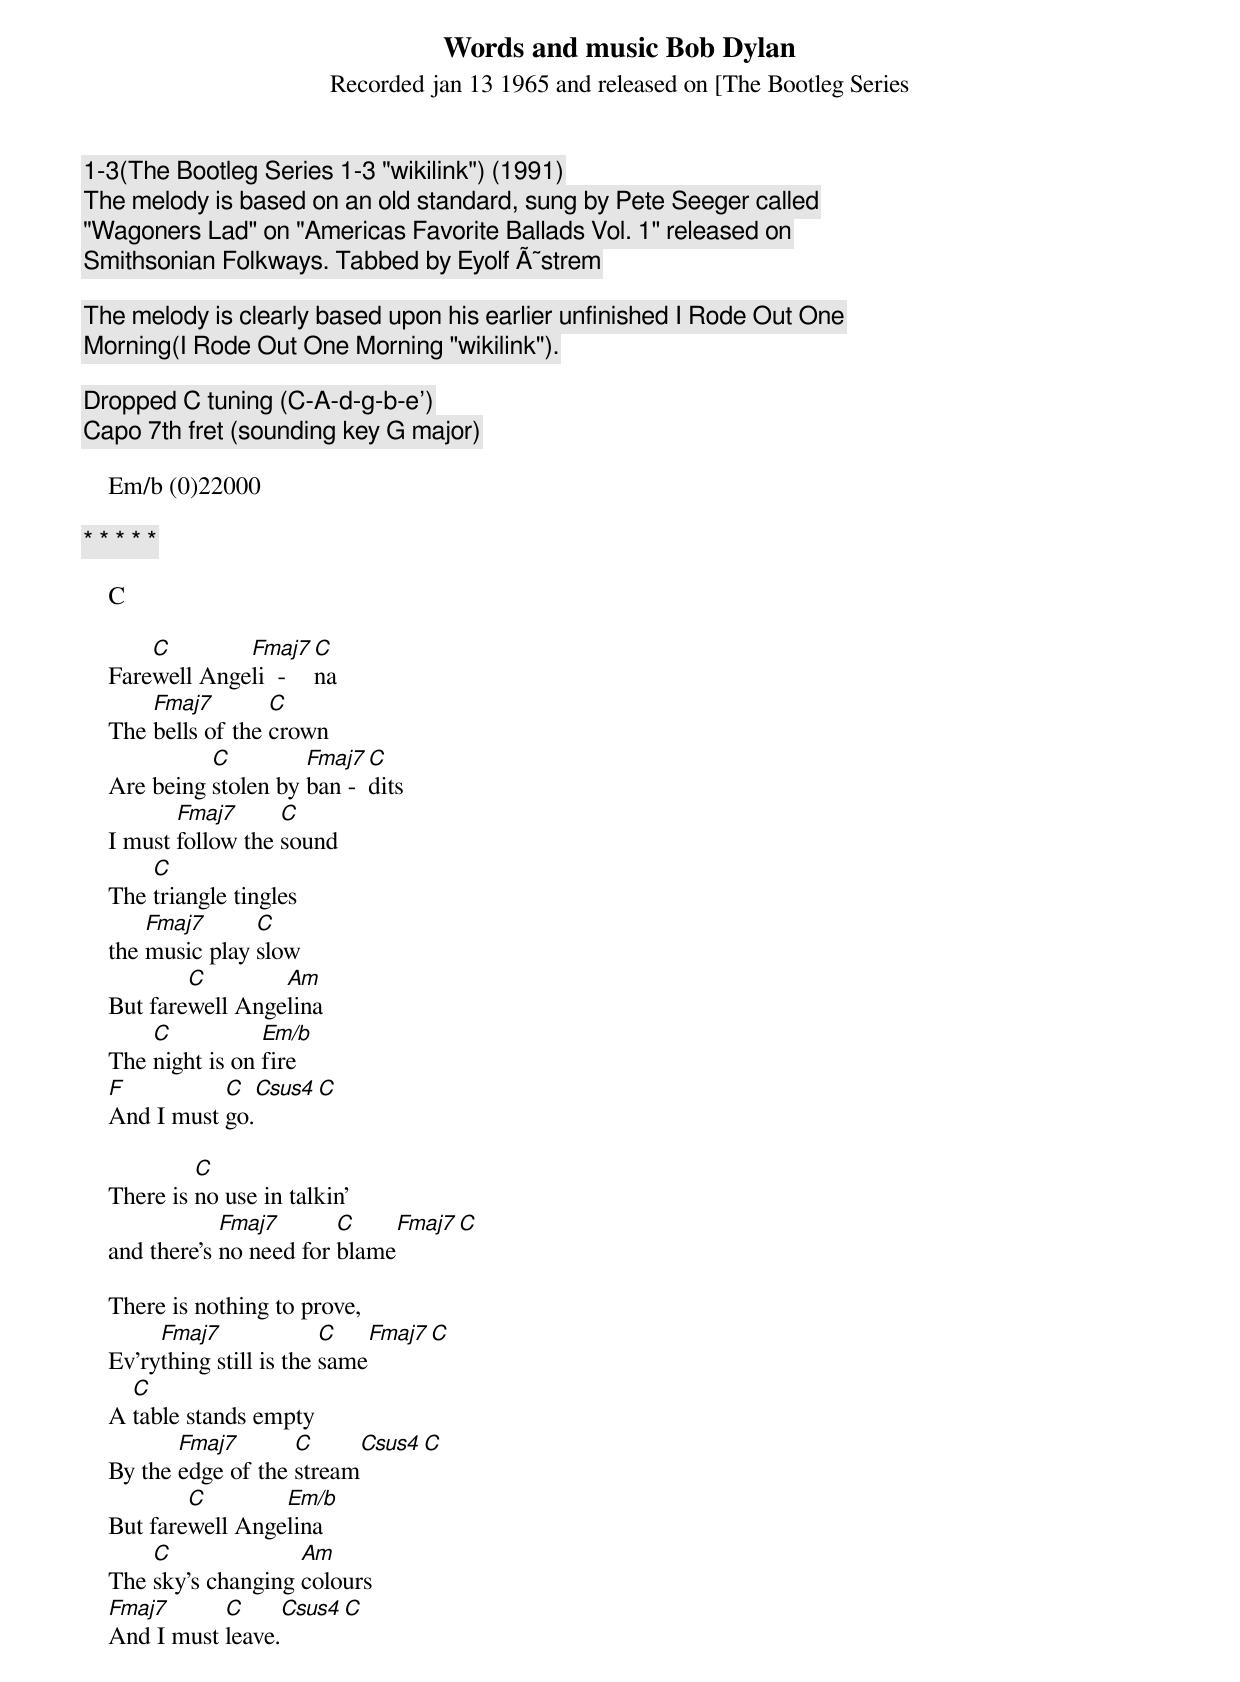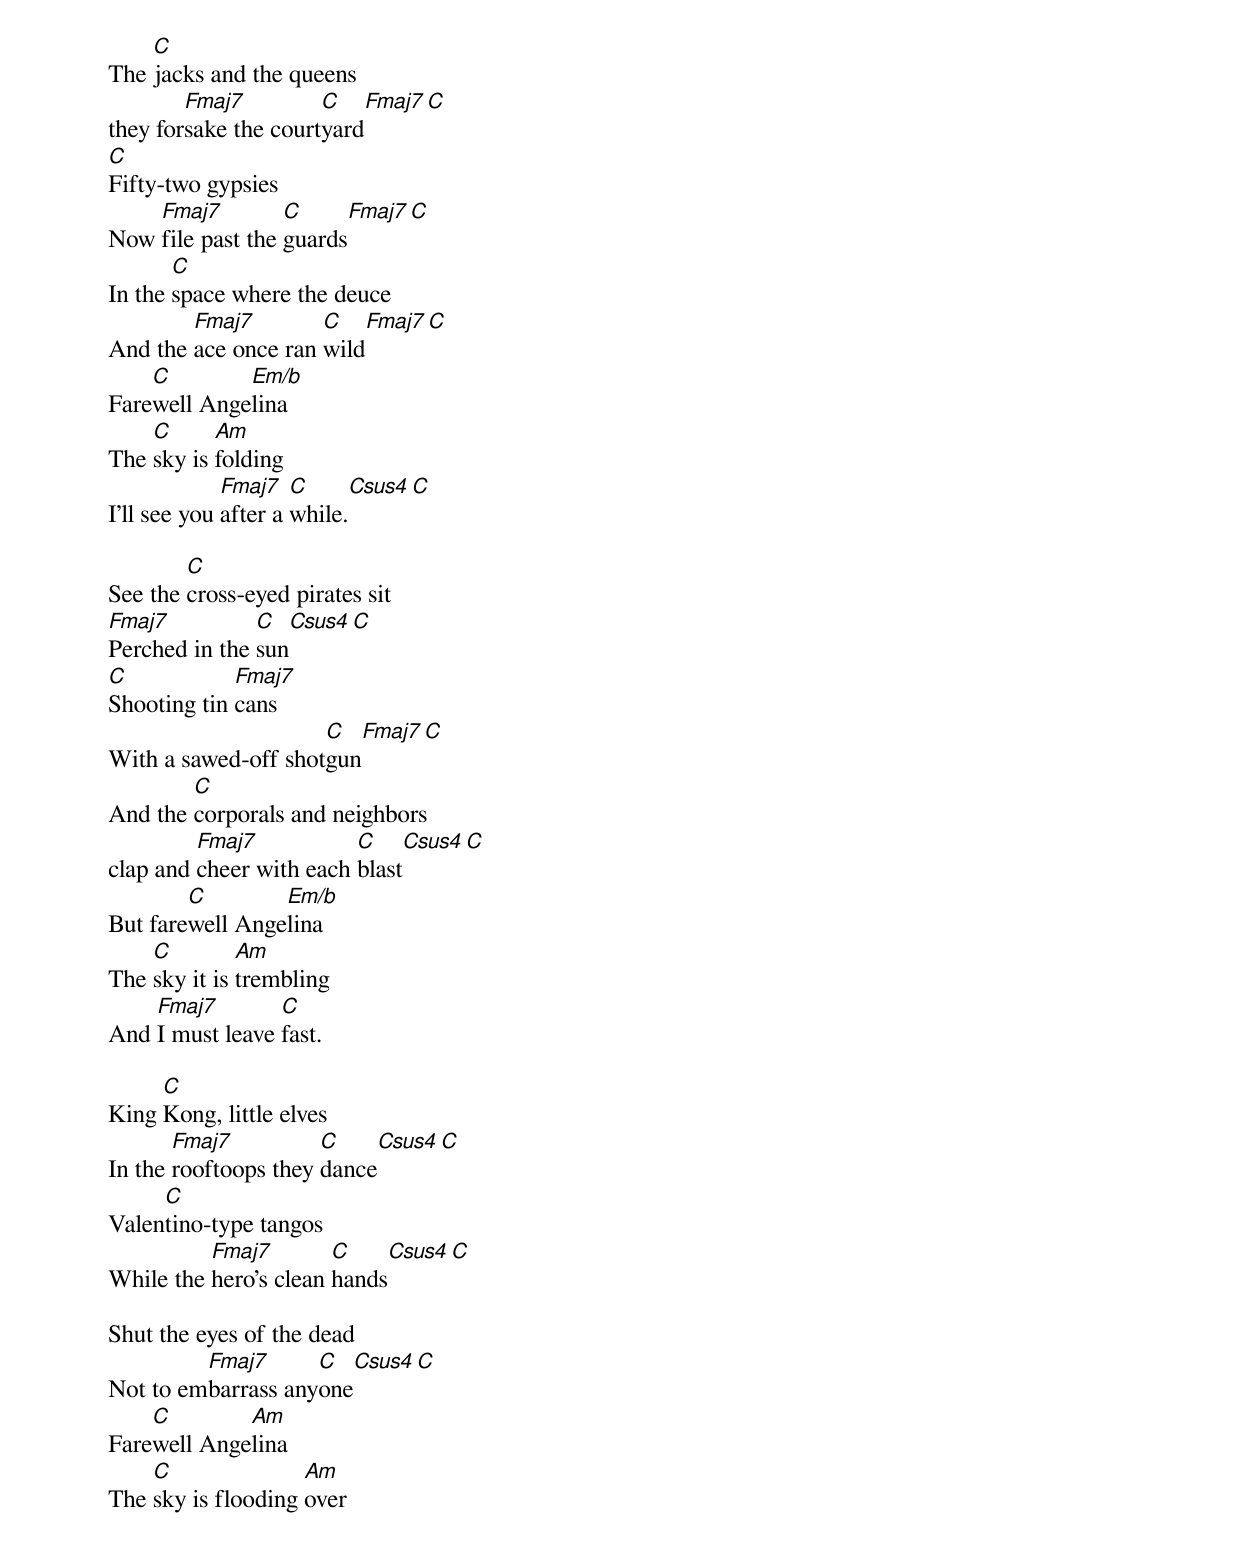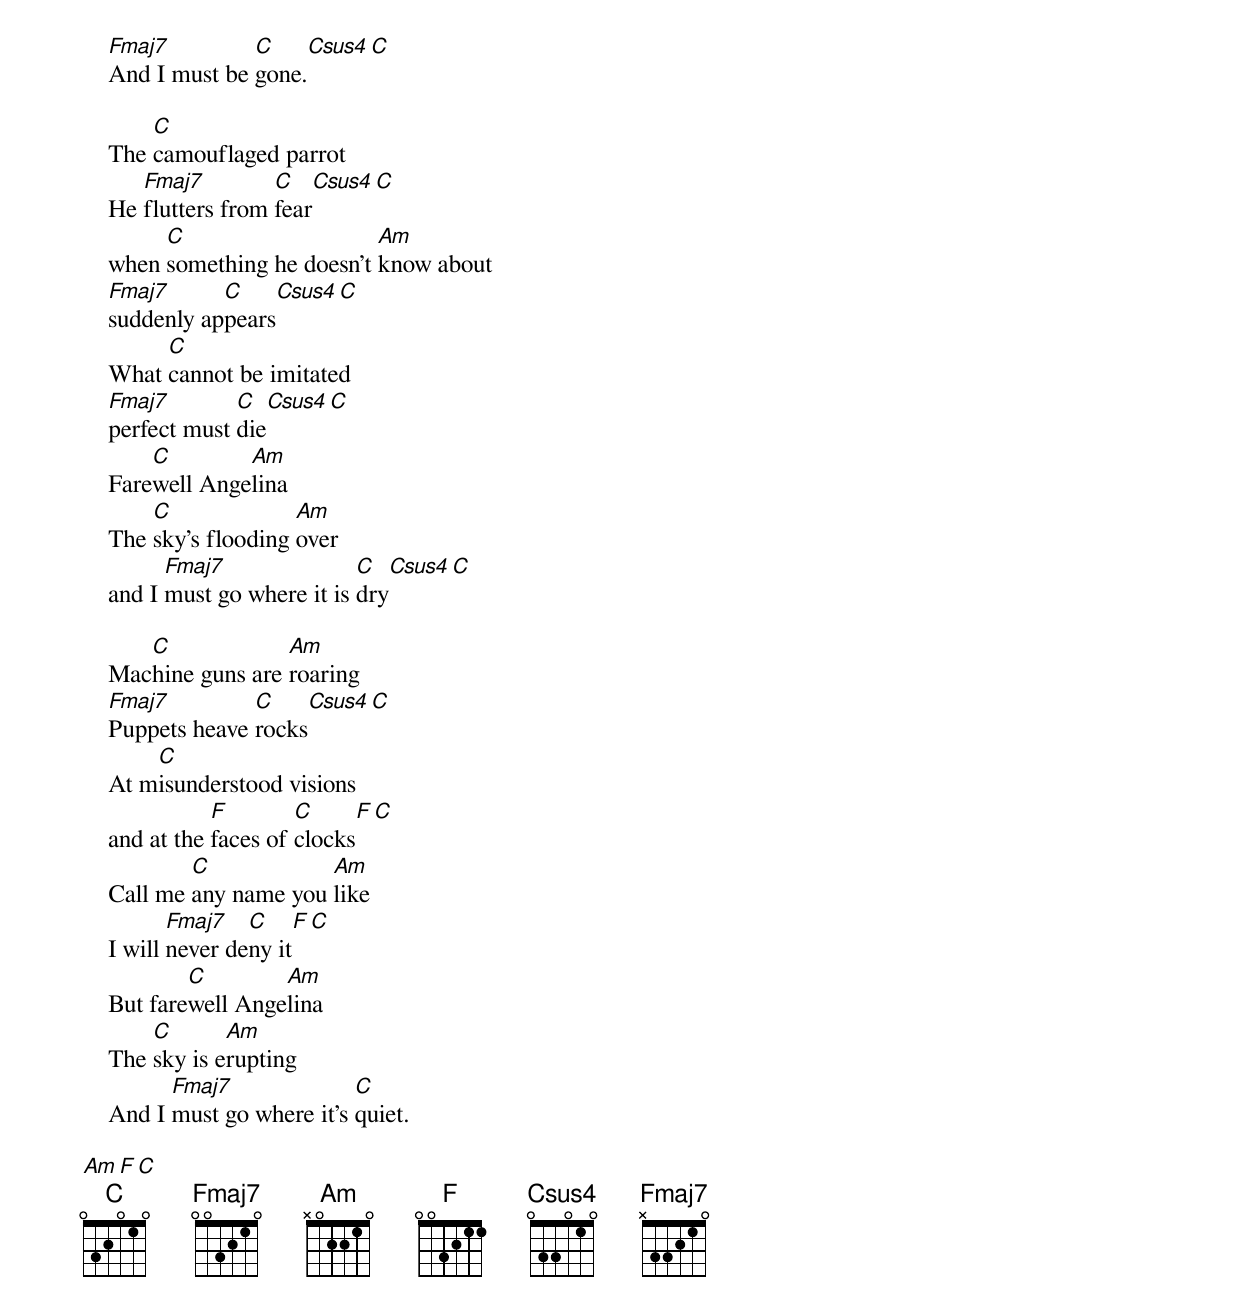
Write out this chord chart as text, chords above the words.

Words and music Bob Dylan
Recorded jan 13 1965 and released on [The Bootleg Series
1-3](The Bootleg Series 1-3 "wikilink") (1991)
The melody is based on an old standard, sung by Pete Seeger called
"Wagoners Lad" on "Americas Favorite Ballads Vol. 1" released on
Smithsonian Folkways. Tabbed by Eyolf Ã˜strem

The melody is clearly based upon his earlier unfinished [I Rode Out One
Morning](I Rode Out One Morning "wikilink").

Dropped C tuning (C-A-d-g-b-e')
Capo 7th fret (sounding key G major)

    C     032010
    Csus4 033010
    Fmaj7 003210
    F     003211
    Em/b (0)22000

* * * * *

    C

        C        Fmaj7 C
    Farewell Angeli  - na
        Fmaj7        C
    The bells of the crown
              C         Fmaj7 C
    Are being stolen by ban - dits
           Fmaj7      C
    I must follow the sound
        C
    The triangle tingles
        Fmaj7      C
    the music play slow
            C        Am
    But farewell Angelina
        C           Em/b
    The night is on fire
    F          C      Csus4 C
    And I must go.

             C
    There is no use in talkin'
                Fmaj7       C     Fmaj7 C
    and there's no need for blame

    There is nothing to prove,
         Fmaj7              C     Fmaj7 C
    Ev'rything still is the same
      C
    A table stands empty
           Fmaj7       C       Csus4 C
    By the edge of the stream
            C        Em/b
    But farewell Angelina
        C              Am
    The sky's changing colours
    Fmaj7      C         Csus4 C
    And I must leave.

        C
    The jacks and the queens
            Fmaj7         C       Fmaj7 C
    they forsake the courtyard
    C
    Fifty-two gypsies
        Fmaj7         C          Fmaj7 C
    Now file past the guards
           C
    In the space where the deuce
            Fmaj7        C       Fmaj7 C
    And the ace once ran wild
        C        Em/b
    Farewell Angelina
        C      Am
    The sky is folding
                 Fmaj7   C      Csus4 C
    I'll see you after a while.

            C
    See the cross-eyed pirates sit
    Fmaj7          C        Csus4 C
    Perched in the sun
    C            Fmaj7
    Shooting tin cans
                         C  Fmaj7 C
    With a sawed-off shotgun
            C
    And the corporals and neighbors
             Fmaj7           C     Csus4 C
    clap and cheer with each blast
            C        Em/b
    But farewell Angelina
        C         Am
    The sky it is trembling
        Fmaj7        C
    And I must leave fast.

         C
    King Kong, little elves
           Fmaj7          C      Csus4 C
    In the rooftoops they dance
         C
    Valentino-type tangos
              Fmaj7        C     Csus4 C
    While the hero's clean hands

    Shut the eyes of the dead
             Fmaj7      C        Csus4 C
    Not to embarrass anyone
        C        Am
    Farewell Angelina
        C               Am
    The sky is flooding over
    Fmaj7         C            Csus4 C
    And I must be gone.

        C
    The camouflaged parrot
       Fmaj7         C        Csus4 C
    He flutters from fear
         C                    Am
    when something he doesn't know about
    Fmaj7      C              Csus4 C
    suddenly appears
         C
    What cannot be imitated
    Fmaj7        C            Csus4 C
    perfect must die
        C        Am
    Farewell Angelina
        C              Am
    The sky's flooding over
          Fmaj7               C     Csus4 C
    and I must go where it is dry

       C             Am
    Machine guns are roaring
    Fmaj7         C       Csus4 C
    Puppets heave rocks
        C
    At misunderstood visions
               F        C       F C
    and at the faces of clocks
            C            Am
    Call me any name you like
           F(maj7) C        F C
    I will never deny it
            C        Am
    But farewell Angelina
        C       Am
    The sky is erupting
          F(maj7)            C
    And I must go where it's quiet.

    Am  F  C
